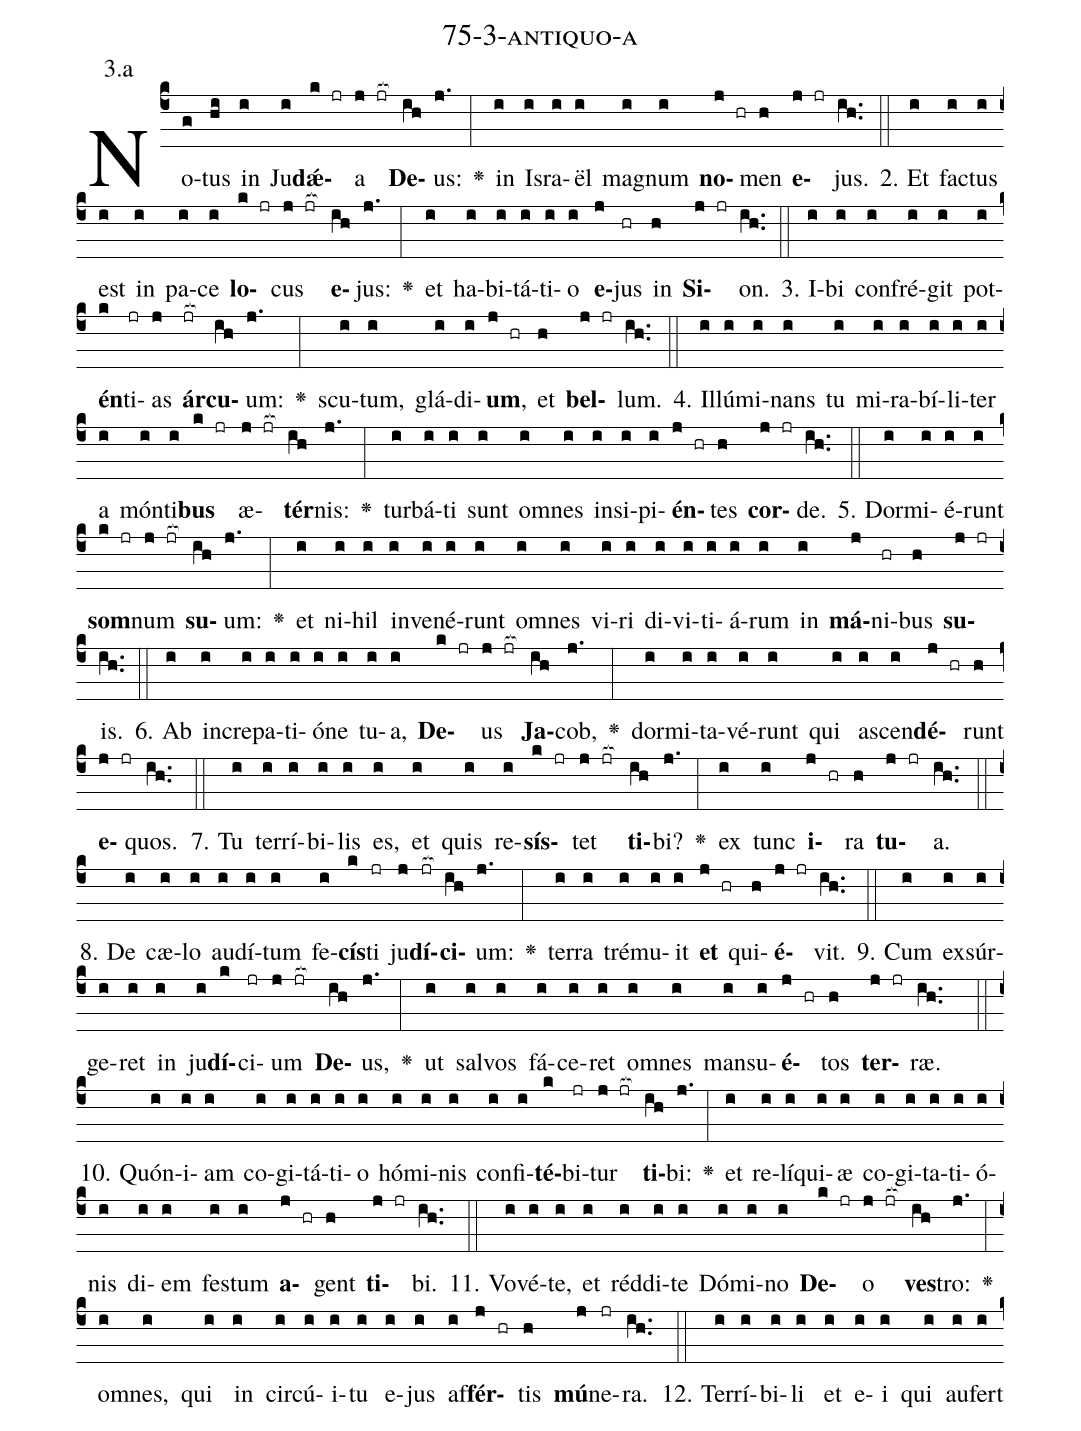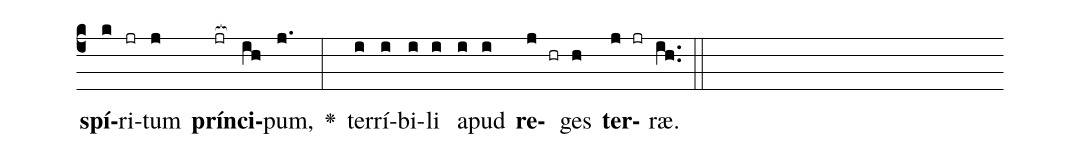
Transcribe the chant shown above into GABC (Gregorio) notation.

name: 75-3-antiquo-a;
annotation: 3.a;
%%
(c4)No(g)tus(hi) in(i) Ju(i)<b>dǽ</b>(k jr)a(j jr[ocb:1{]) <b>De</b>(ih[ocb:0}])us:(j.) <v>\greheightstar</v>(:) in(i) Is(i)ra(i)ël(i) ma(i)gnum(i) <b>no</b>(j hr)men(h) <b>e</b>(j jr)jus.(ih..) (::)
2. Et(i) fac(i)tus(i) est(i) in(i) pa(i)ce(i) <b>lo</b>(k jr)cus(j jr[ocb:1{]) <b>e</b>(ih[ocb:0}])jus:(j.) <v>\greheightstar</v>(:) et(i) ha(i)bi(i)tá(i)ti(i)o(i) <b>e</b>(j)jus(hr) in(h) <b>Si</b>(j jr)on.(ih..) (::)
3. I(i)bi(i) con(i)fré(i)git(i) pot(i)<b>én</b>(k)ti(jr)as(j) <b>ár</b>(jr[ocb:1{])<b>cu</b>(ih[ocb:0}])um:(j.) <v>\greheightstar</v>(:) scu(i)tum,(i) glá(i)di(i)<b>um</b>,(j hr) et(h) <b>bel</b>(j jr)lum.(ih..) (::)
4. Il(i)lú(i)mi(i)nans(i) tu(i) mi(i)ra(i)bí(i)li(i)ter(i) a(i) món(i)ti(i)<b>bus</b>(k jr) æ(j jr[ocb:1{])<b>tér</b>(ih[ocb:0}])nis:(j.) <v>\greheightstar</v>(:) tur(i)bá(i)ti(i) sunt(i) om(i)nes(i) in(i)si(i)pi(i)<b>én</b>(j hr)tes(h) <b>cor</b>(j jr)de.(ih..) (::)
5. Dor(i)mi(i)é(i)runt(i) <b>som</b>(k jr)num(j jr[ocb:1{]) <b>su</b>(ih[ocb:0}])um:(j.) <v>\greheightstar</v>(:) et(i) ni(i)hil(i) in(i)ve(i)né(i)runt(i) om(i)nes(i) vi(i)ri(i) di(i)vi(i)ti(i)á(i)rum(i) in(i) <b>má</b>(j)ni(hr)bus(h) <b>su</b>(j jr)is.(ih..) (::)
6. Ab(i) in(i)cre(i)pa(i)ti(i)ó(i)ne(i) tu(i)a,(i) <b>De</b>(k jr)us(j jr[ocb:1{]) <b>Ja</b>(ih[ocb:0}])cob,(j.) <v>\greheightstar</v>(:) dor(i)mi(i)ta(i)vé(i)runt(i) qui(i) a(i)scen(i)<b>dé</b>(j hr)runt(h) <b>e</b>(j jr)quos.(ih..) (::)
7. Tu(i) ter(i)rí(i)bi(i)lis(i) es,(i) et(i) quis(i) re(i)<b>sís</b>(k jr)tet(j jr[ocb:1{]) <b>ti</b>(ih[ocb:0}])bi?(j.) <v>\greheightstar</v>(:) ex(i) tunc(i) <b>i</b>(j hr)ra(h) <b>tu</b>(j jr)a.(ih..) (::)
8. De(i) cæ(i)lo(i) au(i)dí(i)tum(i) fe(i)<b>cís</b>(k)ti(jr) ju(j)<b>dí</b>(jr[ocb:1{])<b>ci</b>(ih[ocb:0}])um:(j.) <v>\greheightstar</v>(:) ter(i)ra(i) tré(i)mu(i)it(i) <b>et</b>(j hr) qui(h)<b>é</b>(j jr)vit.(ih..) (::)
9. Cum(i) ex(i)súr(i)ge(i)ret(i) in(i) ju(i)<b>dí</b>(k)ci(jr)um(j jr[ocb:1{]) <b>De</b>(ih[ocb:0}])us,(j.) <v>\greheightstar</v>(:) ut(i) sal(i)vos(i) fá(i)ce(i)ret(i) om(i)nes(i) man(i)su(i)<b>é</b>(j hr)tos(h) <b>ter</b>(j jr)ræ.(ih..) (::)
10. Quón(i)i(i)am(i) co(i)gi(i)tá(i)ti(i)o(i) hó(i)mi(i)nis(i) con(i)fi(i)<b>té</b>(k)bi(jr)tur(j jr[ocb:1{]) <b>ti</b>(ih[ocb:0}])bi:(j.) <v>\greheightstar</v>(:) et(i) re(i)lí(i)qui(i)æ(i) co(i)gi(i)ta(i)ti(i)ó(i)nis(i) di(i)em(i) fes(i)tum(i) <b>a</b>(j hr)gent(h) <b>ti</b>(j jr)bi.(ih..) (::)
11. Vo(i)vé(i)te,(i) et(i) réd(i)di(i)te(i) Dó(i)mi(i)no(i) <b>De</b>(k jr)o(j jr[ocb:1{]) <b>ves</b>(ih[ocb:0}])tro:(j.) <v>\greheightstar</v>(:) om(i)nes,(i) qui(i) in(i) cir(i)cú(i)i(i)tu(i) e(i)jus(i) af(i)<b>fér</b>(j hr)tis(h) <b>mú</b>(j)ne(jr)ra.(ih..) (::)
12. Ter(i)rí(i)bi(i)li(i) et(i) e(i)i(i) qui(i) au(i)fert(i) <b>spí</b>(k)ri(jr)tum(j) <b>prín</b>(jr[ocb:1{])<b>ci</b>(ih[ocb:0}])pum,(j.) <v>\greheightstar</v>(:) ter(i)rí(i)bi(i)li(i) a(i)pud(i) <b>re</b>(j hr)ges(h) <b>ter</b>(j jr)ræ.(ih..) (::)
